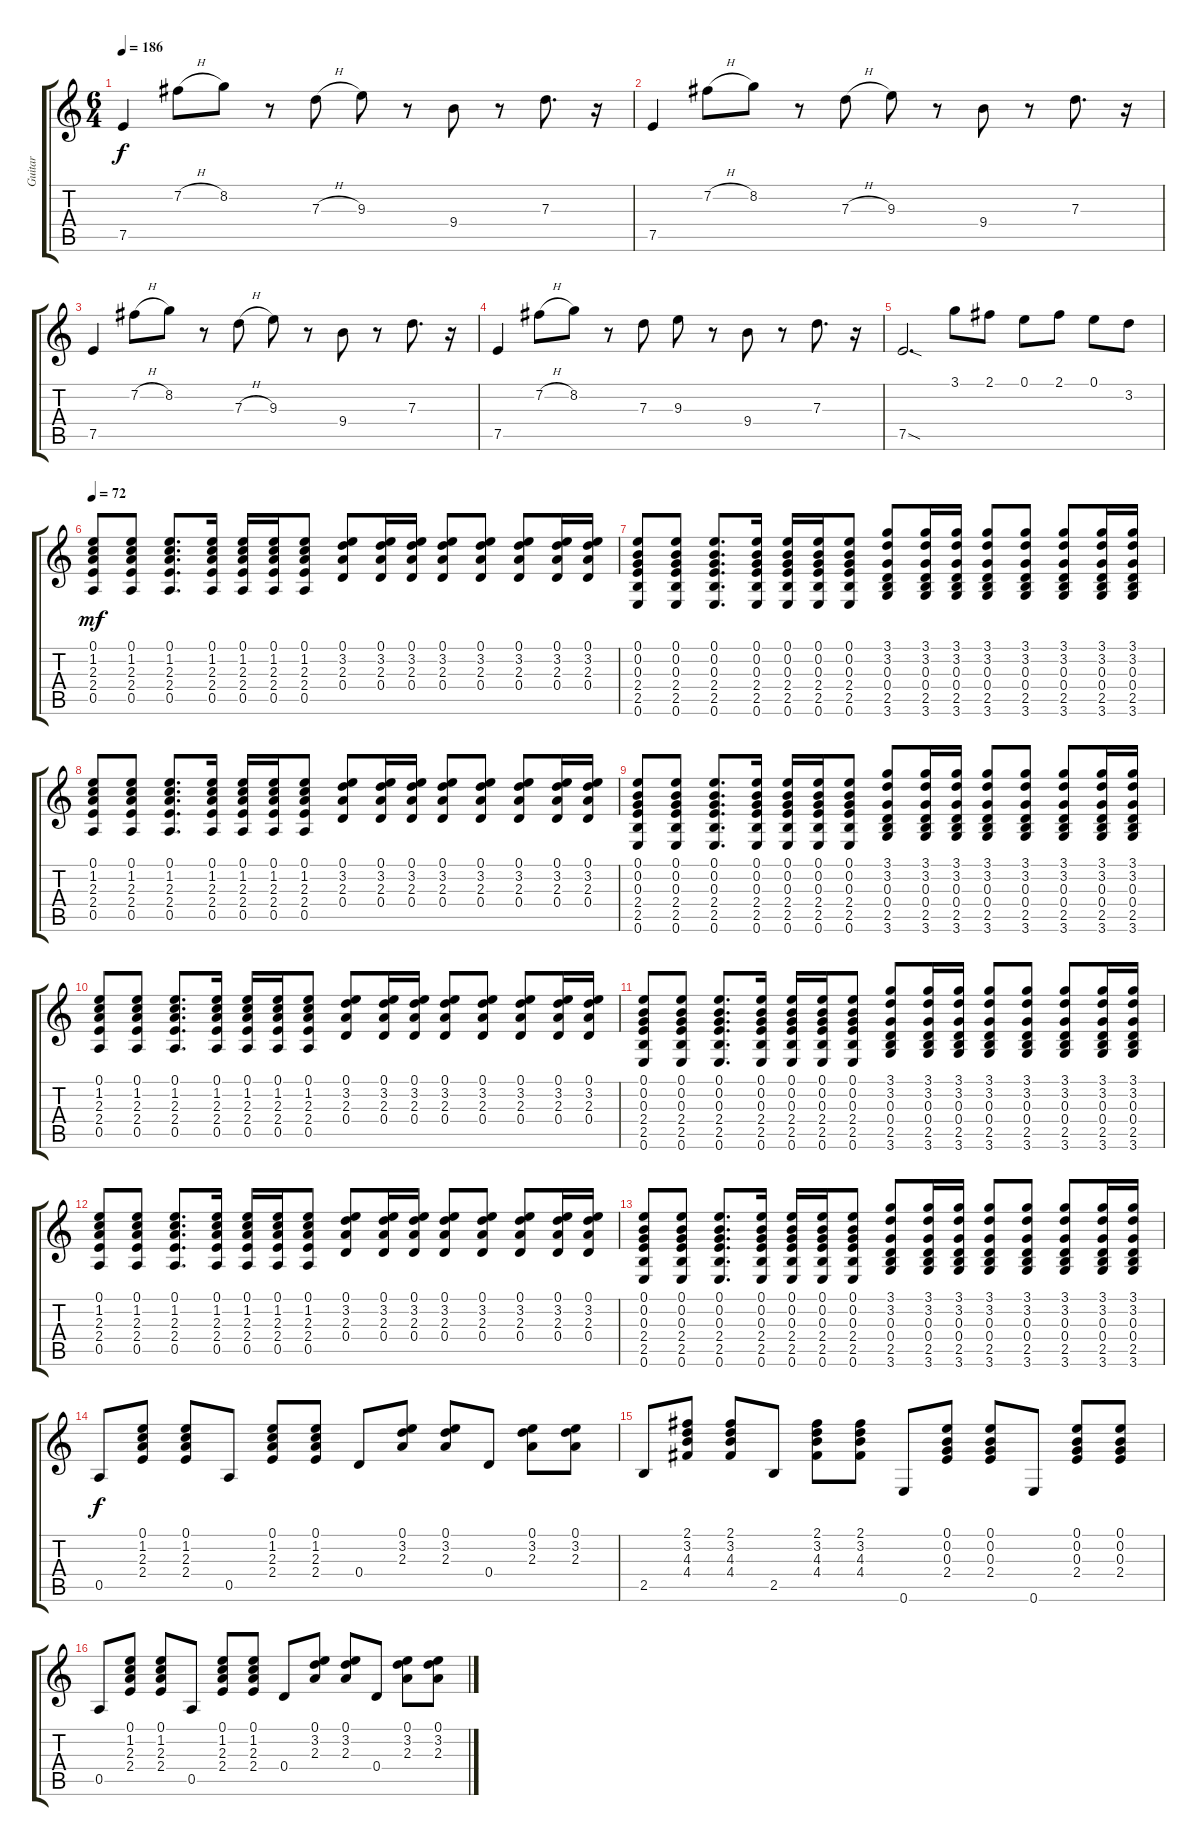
\track ("Guitar" "Guitar") {instrument electricguitarclean}
\staff {score tabs}
\tuning (E4 B3 G3 D3 A2 E2) {hide}
\ts (6 4)
\tempo 186
\clef g2
\ks c
7.5.4{dy f} 7.2{h}.8 8.2.8 r.8 7.3{h}.8 9.3.8 r.8 9.4.8 r.8 7.3.8{d} r.16 |
7.5.4 7.2{h}.8 8.2.8 r.8 7.3{h}.8 9.3.8 r.8 9.4.8 r.8 7.3.8{d} r.16 |
7.5.4 7.2{h}.8 8.2.8 r.8 7.3{h}.8 9.3.8 r.8 9.4.8 r.8 7.3.8{d} r.16 |
7.5.4 7.2{h}.8 8.2.8 r.8 7.3.8 9.3.8 r.8 9.4.8 r.8 7.3.8{d} r.16 |
7.5{sod}.2{d} 3.1.8 2.1.8 0.1.8 2.1.8 0.1.8 3.2.8 |
\tempo 72
(0.1 1.2 2.3 2.4 0.5).8{dy mf} (0.1 1.2 2.3 2.4 0.5).8 (0.1 1.2 2.3 2.4 0.5).8{d} (0.1 1.2 2.3 2.4 0.5).16 (0.1 1.2 2.3 2.4 0.5).16 (0.1 1.2 2.3 2.4 0.5).16 (0.1 1.2 2.3 2.4 0.5).8 (0.1 3.2 2.3 0.4).8 (0.1 3.2 2.3 0.4).16 (0.1 3.2 2.3 0.4).16 (0.1 3.2 2.3 0.4).8 (0.1 3.2 2.3 0.4).8 (0.1 3.2 2.3 0.4).8 (0.1 3.2 2.3 0.4).16 (0.1 3.2 2.3 0.4).16 |
(0.1 0.2 0.3 2.4 2.5 0.6).8 (0.1 0.2 0.3 2.4 2.5 0.6).8 (0.1 0.2 0.3 2.4 2.5 0.6).8{d} (0.1 0.2 0.3 2.4 2.5 0.6).16 (0.1 0.2 0.3 2.4 2.5 0.6).16 (0.1 0.2 0.3 2.4 2.5 0.6).16 (0.1 0.2 0.3 2.4 2.5 0.6).8 (3.1 3.2 0.3 0.4 2.5 3.6).8 (3.1 3.2 0.3 0.4 2.5 3.6).16 (3.1 3.2 0.3 0.4 2.5 3.6).16 (3.1 3.2 0.3 0.4 2.5 3.6).8 (3.1 3.2 0.3 0.4 2.5 3.6).8 (3.1 3.2 0.3 0.4 2.5 3.6).8 (3.1 3.2 0.3 0.4 2.5 3.6).16 (3.1 3.2 0.3 0.4 2.5 3.6).16 |
(0.1 1.2 2.3 2.4 0.5).8 (0.1 1.2 2.3 2.4 0.5).8 (0.1 1.2 2.3 2.4 0.5).8{d} (0.1 1.2 2.3 2.4 0.5).16 (0.1 1.2 2.3 2.4 0.5).16 (0.1 1.2 2.3 2.4 0.5).16 (0.1 1.2 2.3 2.4 0.5).8 (0.1 3.2 2.3 0.4).8 (0.1 3.2 2.3 0.4).16 (0.1 3.2 2.3 0.4).16 (0.1 3.2 2.3 0.4).8 (0.1 3.2 2.3 0.4).8 (0.1 3.2 2.3 0.4).8 (0.1 3.2 2.3 0.4).16 (0.1 3.2 2.3 0.4).16 |
(0.1 0.2 0.3 2.4 2.5 0.6).8 (0.1 0.2 0.3 2.4 2.5 0.6).8 (0.1 0.2 0.3 2.4 2.5 0.6).8{d} (0.1 0.2 0.3 2.4 2.5 0.6).16 (0.1 0.2 0.3 2.4 2.5 0.6).16 (0.1 0.2 0.3 2.4 2.5 0.6).16 (0.1 0.2 0.3 2.4 2.5 0.6).8 (3.1 3.2 0.3 0.4 2.5 3.6).8 (3.1 3.2 0.3 0.4 2.5 3.6).16 (3.1 3.2 0.3 0.4 2.5 3.6).16 (3.1 3.2 0.3 0.4 2.5 3.6).8 (3.1 3.2 0.3 0.4 2.5 3.6).8 (3.1 3.2 0.3 0.4 2.5 3.6).8 (3.1 3.2 0.3 0.4 2.5 3.6).16 (3.1 3.2 0.3 0.4 2.5 3.6).16 |
(0.1 1.2 2.3 2.4 0.5).8 (0.1 1.2 2.3 2.4 0.5).8 (0.1 1.2 2.3 2.4 0.5).8{d} (0.1 1.2 2.3 2.4 0.5).16 (0.1 1.2 2.3 2.4 0.5).16 (0.1 1.2 2.3 2.4 0.5).16 (0.1 1.2 2.3 2.4 0.5).8 (0.1 3.2 2.3 0.4).8 (0.1 3.2 2.3 0.4).16 (0.1 3.2 2.3 0.4).16 (0.1 3.2 2.3 0.4).8 (0.1 3.2 2.3 0.4).8 (0.1 3.2 2.3 0.4).8 (0.1 3.2 2.3 0.4).16 (0.1 3.2 2.3 0.4).16 |
(0.1 0.2 0.3 2.4 2.5 0.6).8 (0.1 0.2 0.3 2.4 2.5 0.6).8 (0.1 0.2 0.3 2.4 2.5 0.6).8{d} (0.1 0.2 0.3 2.4 2.5 0.6).16 (0.1 0.2 0.3 2.4 2.5 0.6).16 (0.1 0.2 0.3 2.4 2.5 0.6).16 (0.1 0.2 0.3 2.4 2.5 0.6).8 (3.1 3.2 0.3 0.4 2.5 3.6).8 (3.1 3.2 0.3 0.4 2.5 3.6).16 (3.1 3.2 0.3 0.4 2.5 3.6).16 (3.1 3.2 0.3 0.4 2.5 3.6).8 (3.1 3.2 0.3 0.4 2.5 3.6).8 (3.1 3.2 0.3 0.4 2.5 3.6).8 (3.1 3.2 0.3 0.4 2.5 3.6).16 (3.1 3.2 0.3 0.4 2.5 3.6).16 |
(0.1 1.2 2.3 2.4 0.5).8 (0.1 1.2 2.3 2.4 0.5).8 (0.1 1.2 2.3 2.4 0.5).8{d} (0.1 1.2 2.3 2.4 0.5).16 (0.1 1.2 2.3 2.4 0.5).16 (0.1 1.2 2.3 2.4 0.5).16 (0.1 1.2 2.3 2.4 0.5).8 (0.1 3.2 2.3 0.4).8 (0.1 3.2 2.3 0.4).16 (0.1 3.2 2.3 0.4).16 (0.1 3.2 2.3 0.4).8 (0.1 3.2 2.3 0.4).8 (0.1 3.2 2.3 0.4).8 (0.1 3.2 2.3 0.4).16 (0.1 3.2 2.3 0.4).16 |
(0.1 0.2 0.3 2.4 2.5 0.6).8 (0.1 0.2 0.3 2.4 2.5 0.6).8 (0.1 0.2 0.3 2.4 2.5 0.6).8{d} (0.1 0.2 0.3 2.4 2.5 0.6).16 (0.1 0.2 0.3 2.4 2.5 0.6).16 (0.1 0.2 0.3 2.4 2.5 0.6).16 (0.1 0.2 0.3 2.4 2.5 0.6).8 (3.1 3.2 0.3 0.4 2.5 3.6).8 (3.1 3.2 0.3 0.4 2.5 3.6).16 (3.1 3.2 0.3 0.4 2.5 3.6).16 (3.1 3.2 0.3 0.4 2.5 3.6).8 (3.1 3.2 0.3 0.4 2.5 3.6).8 (3.1 3.2 0.3 0.4 2.5 3.6).8 (3.1 3.2 0.3 0.4 2.5 3.6).16 (3.1 3.2 0.3 0.4 2.5 3.6).16 |
0.5.8{dy f} (0.1 1.2 2.3 2.4).8 (0.1 1.2 2.3 2.4).8 0.5.8 (0.1 1.2 2.3 2.4).8 (0.1 1.2 2.3 2.4).8 0.4.8 (0.1 3.2 2.3).8 (0.1 3.2 2.3).8 0.4.8 (0.1 3.2 2.3).8 (0.1 3.2 2.3).8 |
2.5.8 (2.1 3.2 4.3 4.4).8 (2.1 3.2 4.3 4.4).8 2.5.8 (2.1 3.2 4.3 4.4).8 (2.1 3.2 4.3 4.4).8 0.6.8 (0.1 0.2 0.3 2.4).8 (0.1 0.2 0.3 2.4).8 0.6.8 (0.1 0.2 0.3 2.4).8 (0.1 0.2 0.3 2.4).8 |
0.5.8 (0.1 1.2 2.3 2.4).8 (0.1 1.2 2.3 2.4).8 0.5.8 (0.1 1.2 2.3 2.4).8 (0.1 1.2 2.3 2.4).8 0.4.8 (0.1 3.2 2.3).8 (0.1 3.2 2.3).8 0.4.8 (0.1 3.2 2.3).8 (0.1 3.2 2.3).8
